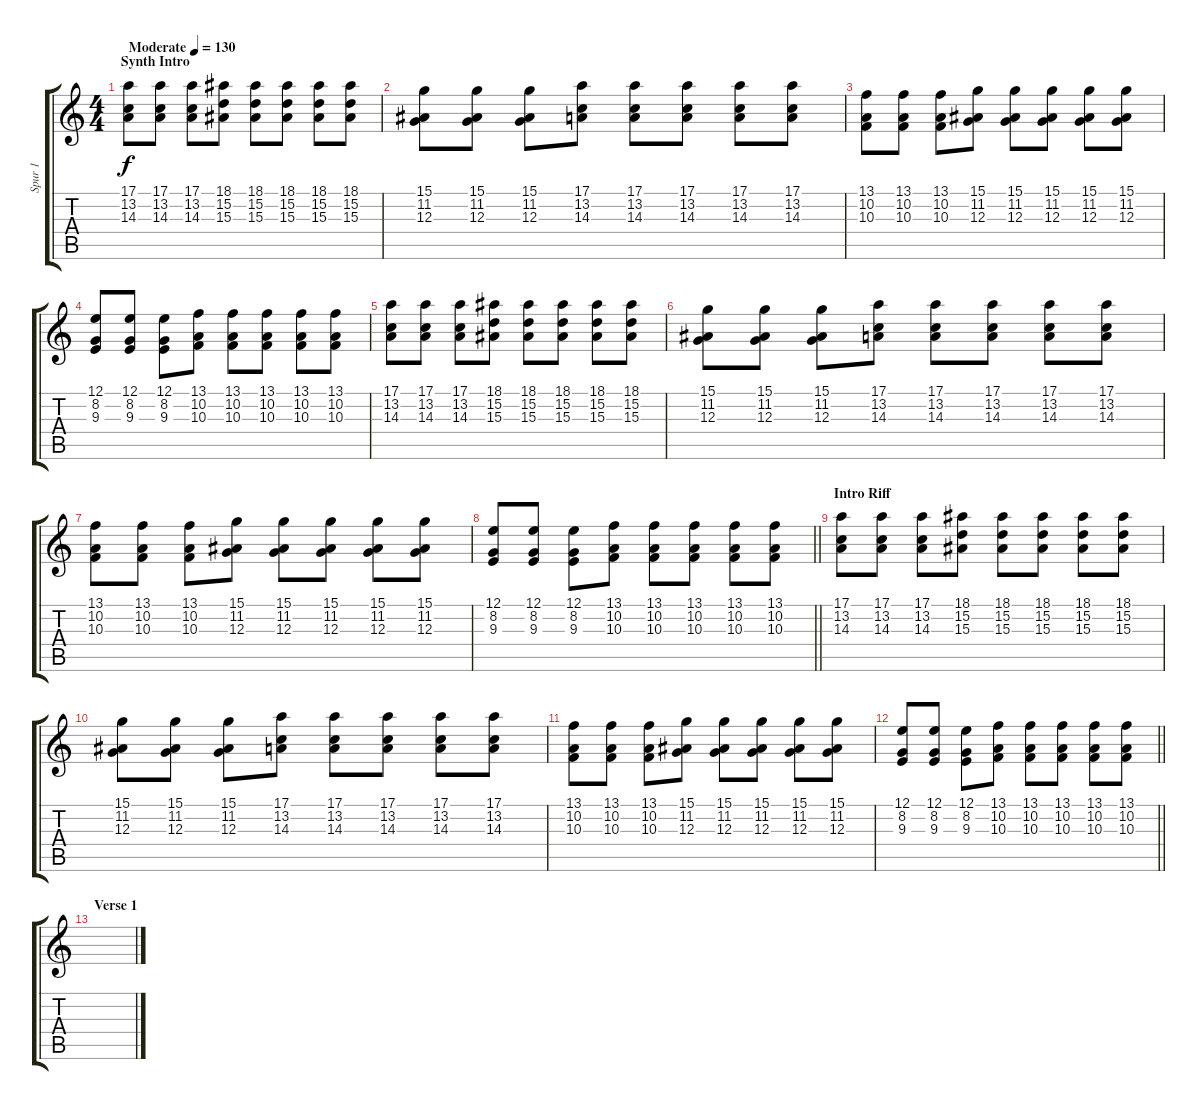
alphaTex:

\track ("Spur 1" "Spur 1") {instrument pad3polysynth}
\staff {score tabs}
\tuning (E4 B3 G3 D3 A2 E2) {hide}
\ts (4 4)
\section ("" "Synth Intro")
\tempo (130 "Moderate")
\clef g2
\ks c
(17.1 13.2 14.3).8{dy f instrument pad3polysynth} (17.1 13.2 14.3).8 (17.1 13.2 14.3).8 (18.1 15.2 15.3).8 (18.1 15.2 15.3).8 (18.1 15.2 15.3).8 (18.1 15.2 15.3).8 (18.1 15.2 15.3).8 |
(15.1 11.2 12.3).8 (15.1 11.2 12.3).8 (15.1 11.2 12.3).8 (17.1 13.2 14.3).8 (17.1 13.2 14.3).8 (17.1 13.2 14.3).8 (17.1 13.2 14.3).8 (17.1 13.2 14.3).8 |
(13.1 10.2 10.3).8 (13.1 10.2 10.3).8 (13.1 10.2 10.3).8 (15.1 11.2 12.3).8 (15.1 11.2 12.3).8 (15.1 11.2 12.3).8 (15.1 11.2 12.3).8 (15.1 11.2 12.3).8 |
(12.1 8.2 9.3).8 (12.1 8.2 9.3).8 (12.1 8.2 9.3).8 (13.1 10.2 10.3).8 (13.1 10.2 10.3).8 (13.1 10.2 10.3).8 (13.1 10.2 10.3).8 (13.1 10.2 10.3).8 |
(17.1 13.2 14.3).8 (17.1 13.2 14.3).8 (17.1 13.2 14.3).8 (18.1 15.2 15.3).8 (18.1 15.2 15.3).8 (18.1 15.2 15.3).8 (18.1 15.2 15.3).8 (18.1 15.2 15.3).8 |
(15.1 11.2 12.3).8 (15.1 11.2 12.3).8 (15.1 11.2 12.3).8 (17.1 13.2 14.3).8 (17.1 13.2 14.3).8 (17.1 13.2 14.3).8 (17.1 13.2 14.3).8 (17.1 13.2 14.3).8 |
(13.1 10.2 10.3).8 (13.1 10.2 10.3).8 (13.1 10.2 10.3).8 (15.1 11.2 12.3).8 (15.1 11.2 12.3).8 (15.1 11.2 12.3).8 (15.1 11.2 12.3).8 (15.1 11.2 12.3).8 |
\barLineRight lightlight
(12.1 8.2 9.3).8 (12.1 8.2 9.3).8 (12.1 8.2 9.3).8 (13.1 10.2 10.3).8 (13.1 10.2 10.3).8 (13.1 10.2 10.3).8 (13.1 10.2 10.3).8 (13.1 10.2 10.3).8 |
\section ("" "Intro Riff")
(17.1 13.2 14.3).8 (17.1 13.2 14.3).8 (17.1 13.2 14.3).8 (18.1 15.2 15.3).8 (18.1 15.2 15.3).8 (18.1 15.2 15.3).8 (18.1 15.2 15.3).8 (18.1 15.2 15.3).8 |
(15.1 11.2 12.3).8 (15.1 11.2 12.3).8 (15.1 11.2 12.3).8 (17.1 13.2 14.3).8 (17.1 13.2 14.3).8 (17.1 13.2 14.3).8 (17.1 13.2 14.3).8 (17.1 13.2 14.3).8 |
(13.1 10.2 10.3).8 (13.1 10.2 10.3).8 (13.1 10.2 10.3).8 (15.1 11.2 12.3).8 (15.1 11.2 12.3).8 (15.1 11.2 12.3).8 (15.1 11.2 12.3).8 (15.1 11.2 12.3).8 |
\barLineRight lightlight
(12.1 8.2 9.3).8 (12.1 8.2 9.3).8 (12.1 8.2 9.3).8 (13.1 10.2 10.3).8 (13.1 10.2 10.3).8 (13.1 10.2 10.3).8 (13.1 10.2 10.3).8 (13.1 10.2 10.3).8 |
\section ("" "Verse 1")
